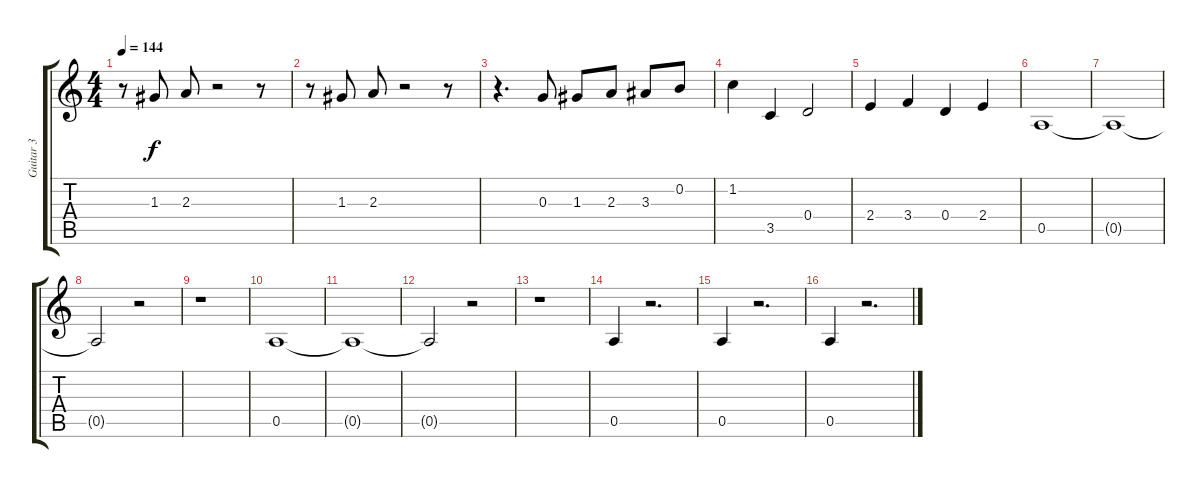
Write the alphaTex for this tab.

\track ("Guitar 3" "Guitar 3") {instrument acousticguitarnylon}
\staff {score tabs}
\tuning (E4 B3 G3 D3 A2 E2) {hide}
\ts (4 4)
\tempo 144
\clef g2
\ks c
r.8{dy f} 1.3.8 2.3.8 r.2 r.8 |
r.8 1.3.8 2.3.8 r.2 r.8 |
r.4{d} 0.3.8 1.3.8 2.3.8 3.3.8 0.2.8 |
1.2.4 3.5.4 0.4.2 |
2.4.4 3.4.4 0.4.4 2.4.4 |
0.5.1 |
0.5{t}.1 |
0.5{t}.2 r.2 |
r.1 |
0.5.1 |
0.5{t}.1 |
0.5{t}.2 r.2 |
r.1 |
0.5.4 r.2{d} |
0.5.4 r.2{d} |
0.5.4 r.2{d}
